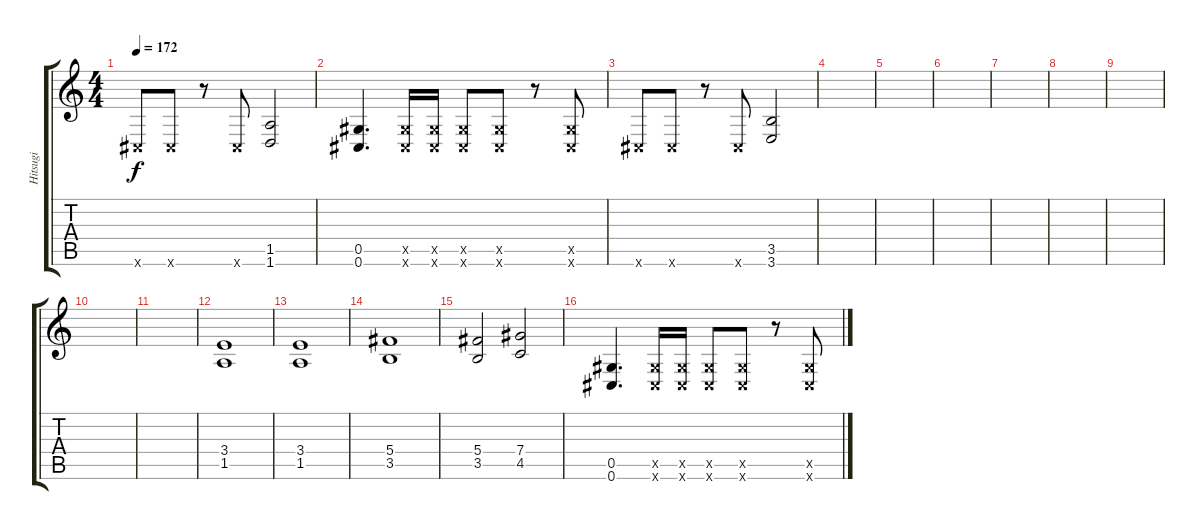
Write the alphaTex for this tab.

\track ("Hitsugi" "Hitsugi") {instrument distortionguitar}
\staff {score tabs}
\tuning (Eb4 Bb3 Gb3 Db3 Ab2 Db2) {hide}
\ts (4 4)
\tempo 172
\clef g2
\ks c
0.6{x}.8{dy f} 0.6{x}.8 r.8 0.6{x}.8 (1.5 1.6).2 |
(0.5 0.6).4{d} (0.5{x} 0.6{x}).16 (0.5{x} 0.6{x}).16 (0.5{x} 0.6{x}).8 (0.5{x} 0.6{x}).8 r.8 (0.5{x} 0.6{x}).8 |
0.6{x}.8 0.6{x}.8 r.8 0.6{x}.8 (3.5 3.6).2 |
|
|
|
|
|
|
|
|
(3.4 1.5).1 |
(3.4 1.5).1 |
(5.4 3.5).1 |
(5.4 3.5).2 (7.4 4.5).2 |
(0.5 0.6).4{d} (0.5{x} 0.6{x}).16 (0.5{x} 0.6{x}).16 (0.5{x} 0.6{x}).8 (0.5{x} 0.6{x}).8 r.8 (0.5{x} 0.6{x}).8
